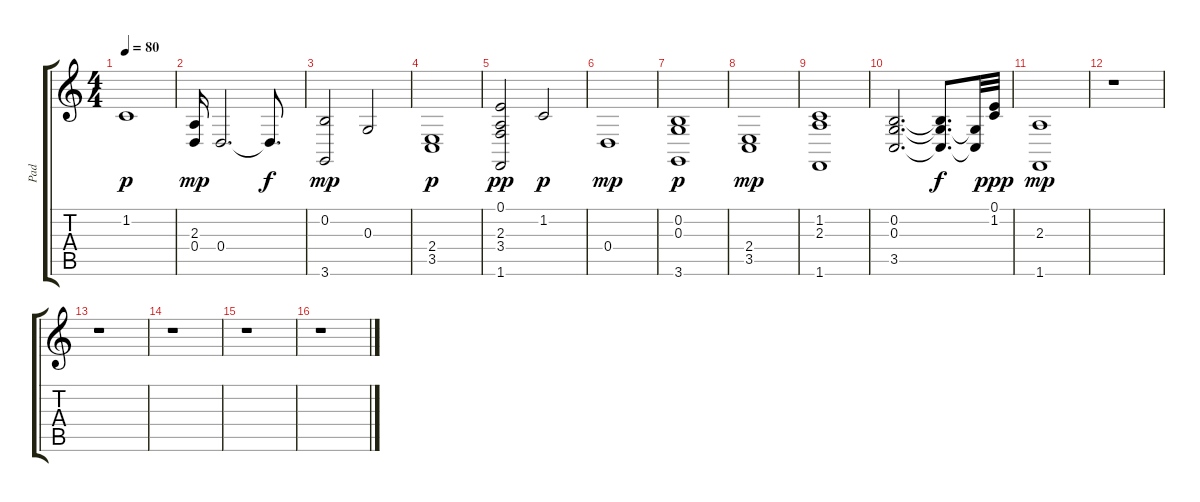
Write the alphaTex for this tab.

\track ("Pad" "Pad") {instrument pad2warm}
\staff {score tabs}
\tuning (E4 B3 G3 D3 A2 E2) {hide}
\ts (4 4)
\tempo 80
\clef g2
\ks c
1.2.1{dy p} |
(2.3 0.4).16{dy mp} 0.4.2{d} 0.4{t}.8{d dy f} |
(0.2 3.6).2{dy mp} 0.3.2 |
(2.4 3.5).1{dy p} |
(0.1 2.3 3.4 1.6).2{dy pp} 1.2.2{dy p} |
0.4.1{dy mp} |
(0.2 0.3 3.6).1{dy p} |
(2.4 3.5).1{dy mp} |
(1.2 2.3 1.6).1 |
(0.2 0.3 3.5).2{d} (0.2{t} 0.3{t} 3.5{t}).8{d dy f} (0.3{t} 3.5{t}).32 (0.1 1.2).32{dy ppp} |
(2.3 1.6).1{dy mp} |
r.1 |
r.1 |
r.1 |
r.1 |
r.1
